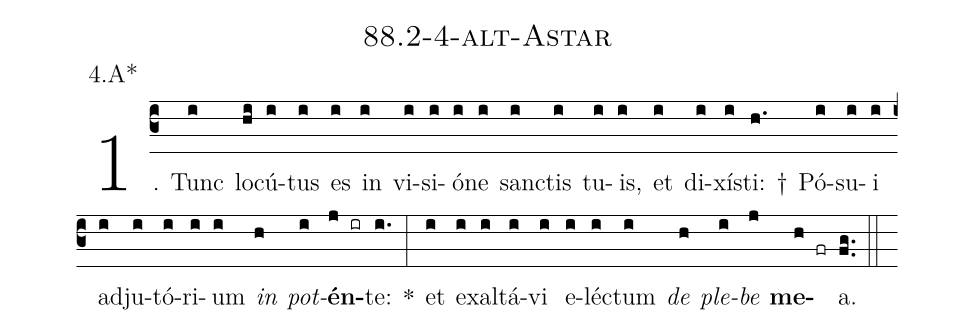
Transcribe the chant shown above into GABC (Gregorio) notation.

name: 88.2-4-alt-Astar;
annotation: 4.A*;
%%
(c3)1. Tunc(i) lo(hi)cú(i)tus(i) es(i) in(i) vi(i)si(i)ó(i)ne(i) sanc(i)tis(i) tu(i)is,(i) et(i) di(i)xís(i)ti: †(h.) Pó(i)su(i)i(i) ad(i)ju(i)tó(i)ri(i)um(i) <i>in</i>(h) <i>pot</i>(i)<b>én</b>(j ir)te:(i.) *(:) et(i) ex(i)al(i)tá(i)vi(i) e(i)léc(i)tum(i) <i>de</i>(h) <i>ple</i>(i)<i>be</i>(j) <b>me</b>(h fr)a.(fg..) (::)


%E(i) u(h) o(i) u(j) a(h) e.(fg..) (::)
